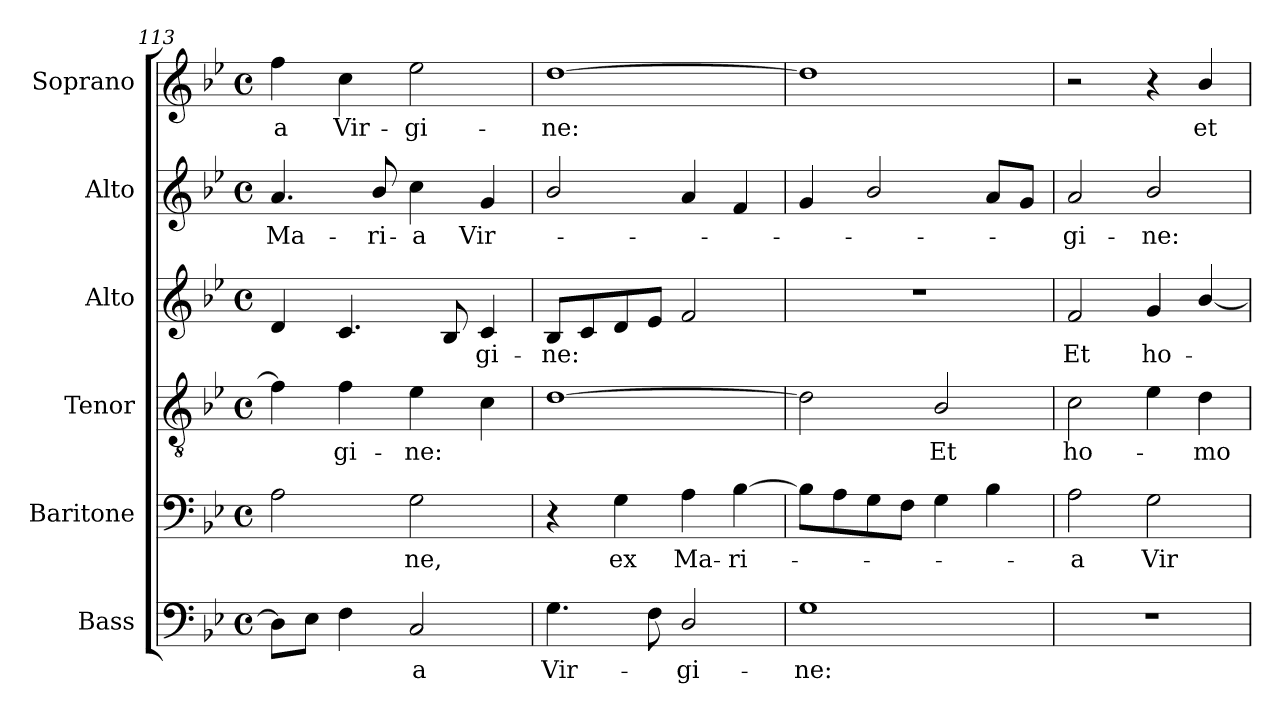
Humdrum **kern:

**kern	**text	**kern	**text	**kern	**text	**kern	**text	**kern	**text	**kern	**text
*part6	*part6	*part5	*part5	*part4	*part4	*part3	*part3	*part2	*part2	*part1	*part1
*staff6	*staff6	*staff5	*staff5	*staff4	*staff4	*staff3	*staff3	*staff2	*staff2	*staff1	*staff1
*I"Bass	*	*I"Baritone	*	*I"Tenor	*	*I"Alto	*	*I"Alto	*	*I"Soprano	*
*I'B.	*	*I'Bar.	*	*I'T.	*	*I'A.	*	*I'A.	*	*I'S.	*
*clefF4	*	*clefF4	*	*clefGv2	*	*clefG2	*	*clefG2	*	*clefG2	*
*	*	*	*	*ITrd7c12	*	*	*	*	*	*	*
*k[b-e-]	*	*k[b-e-]	*	*k[b-e-]	*	*k[b-e-]	*	*k[b-e-]	*	*k[b-e-]	*
*B-:	*	*B-:	*	*B-:	*	*B-:	*	*B-:	*	*B-:	*
*M4/4	*	*M4/4	*	*M4/4	*	*M4/4	*	*M4/4	*	*M4/4	*
*met(c)	*	*met(c)	*	*met(c)	*	*met(c)	*	*met(c)	*	*met(c)	*
=113	=113	=113	=113	=113	=113	=113	=113	=113	=113	=113	=113
!	!	!	!	!	!	!	!	!	!LO:LY:b:color=#000000	!	!
!	!	!	!	!	!	!	!	!	!	!	!LO:LY:b:color=#000000
8Di\L]	.	2Ai\	.	4Fi\]	.	4di/	.	4.ai/	Ma-	4ffi\	-a
8E-i\J	.	.	.	.	.	.	.	.	.	.	.
!	!	!	!	!	!LO:LY:b:color=#000000	!	!	!	!	!	!
!	!	!	!	!	!	!	!	!	!	!	!LO:LY:b:color=#000000
4Fi\	.	.	.	4Fi\	-gi-	4.ci/	.	.	.	4cci\	Vir-
!	!	!	!	!	!	!	!	!	!LO:LY:b:color=#000000	!	!
.	.	.	.	.	.	.	.	8b-i/	-ri-	.	.
!	!LO:LY:b:color=#000000	!	!	!	!	!	!	!	!	!	!
!	!	!	!LO:LY:b:color=#000000	!	!	!	!	!	!	!	!
!	!	!	!	!	!LO:LY:b:color=#000000	!	!	!	!	!	!
!	!	!	!	!	!	!	!	!	!LO:LY:b:color=#000000	!	!
!	!	!	!	!	!	!	!	!	!	!	!LO:LY:b:color=#000000
2Ci/	-a	2Gi\	-ne,	4E-i\	-ne:	.	.	4cci\	-a	2ee-i\	-gi-
.	.	.	.	.	.	8B-i/	.	.	.	.	.
!	!	!	!	!	!	!	!LO:LY:b:color=#000000	!	!	!	!
!	!	!	!	!	!	!	!	!	!LO:LY:b:color=#000000	!	!
.	.	.	.	4Ci\	.	4ci/	-gi-	4gi/	Vir-	.	.
=114	=114	=114	=114	=114	=114	=114	=114	=114	=114	=114	=114
!	!LO:LY:b:color=#000000	!	!	!	!	!	!	!	!	!	!
!	!	!	!	!	!	!	!LO:LY:b:color=#000000	!	!	!	!
!	!	!	!	!	!	!	!	!	!	!	!LO:LY:b:color=#000000
4.Gi\	Vir-	4r	.	[1Di	.	8B-i/L	-ne:	2b-i/	.	[1ddi	-ne:
.	.	.	.	.	.	8ci/	.	.	.	.	.
!	!	!	!LO:LY:b:color=#000000	!	!	!	!	!	!	!	!
.	.	4Gi\	ex	.	.	8di/	.	.	.	.	.
8Fi\	.	.	.	.	.	8e-i/J	.	.	.	.	.
!	!LO:LY:b:color=#000000	!	!	!	!	!	!	!	!	!	!
!	!	!	!LO:LY:b:color=#000000	!	!	!	!	!	!	!	!
2Di/	-gi-	4Ai\	Ma-	.	.	2fi/	.	4ai/	.	.	.
!	!	!	!LO:LY:b:color=#000000	!	!	!	!	!	!	!	!
.	.	[4B-i\	-ri-	.	.	.	.	4fi/	.	.	.
!!LO:LB:g=z
=115	=115	=115	=115	=115	=115	=115	=115	=115	=115	=115	=115
!	!LO:LY:b:color=#000000	!	!	!	!	!	!	!	!	!	!
1Gi	-ne:	8B-i\L]	.	2Di\]	.	1r	.	4gi/	.	1ddi]	.
.	.	8Ai\	.	.	.	.	.	.	.	.	.
.	.	8Gi\	.	.	.	.	.	2b-i/	.	.	.
.	.	8Fi\J	.	.	.	.	.	.	.	.	.
!	!	!	!	!	!LO:LY:b:color=#000000	!	!	!	!	!	!
.	.	4Gi\	.	2BB-i/	Et	.	.	.	.	.	.
.	.	4B-i\	.	.	.	.	.	8ai/L	.	.	.
.	.	.	.	.	.	.	.	8gi/J	.	.	.
=116	=116	=116	=116	=116	=116	=116	=116	=116	=116	=116	=116
!	!	!	!LO:LY:b:color=#000000	!	!	!	!	!	!	!	!
!	!	!	!	!	!LO:LY:b:color=#000000	!	!	!	!	!	!
!	!	!	!	!	!	!	!LO:LY:b:color=#000000	!	!	!	!
!	!	!	!	!	!	!	!	!	!LO:LY:b:color=#000000	!	!
1r	.	2Ai\	-a	2Ci\	ho-	2fi/	Et	2ai/	-gi-	2r	.
!	!	!	!LO:LY:b:color=#000000	!	!	!	!	!	!	!	!
!	!	!	!	!	!	!	!LO:LY:b:color=#000000	!	!	!	!
!	!	!	!	!	!	!	!	!	!LO:LY:b:color=#000000	!	!
.	.	2Gi\	Vir-	4E-i\	.	4gi/	ho-	2b-i/	-ne:	4r	.
!	!	!	!	!	!LO:LY:b:color=#000000	!	!	!	!	!	!
!	!	!	!	!	!	!	!	!	!	!	!LO:LY:b:color=#000000
.	.	.	.	4Di\	-mo	[4b-i/	.	.	.	4b-i/	et
=	=	=	=	=	=	=	=	=	=	=	=
*-	*-	*-	*-	*-	*-	*-	*-	*-	*-	*-	*-
